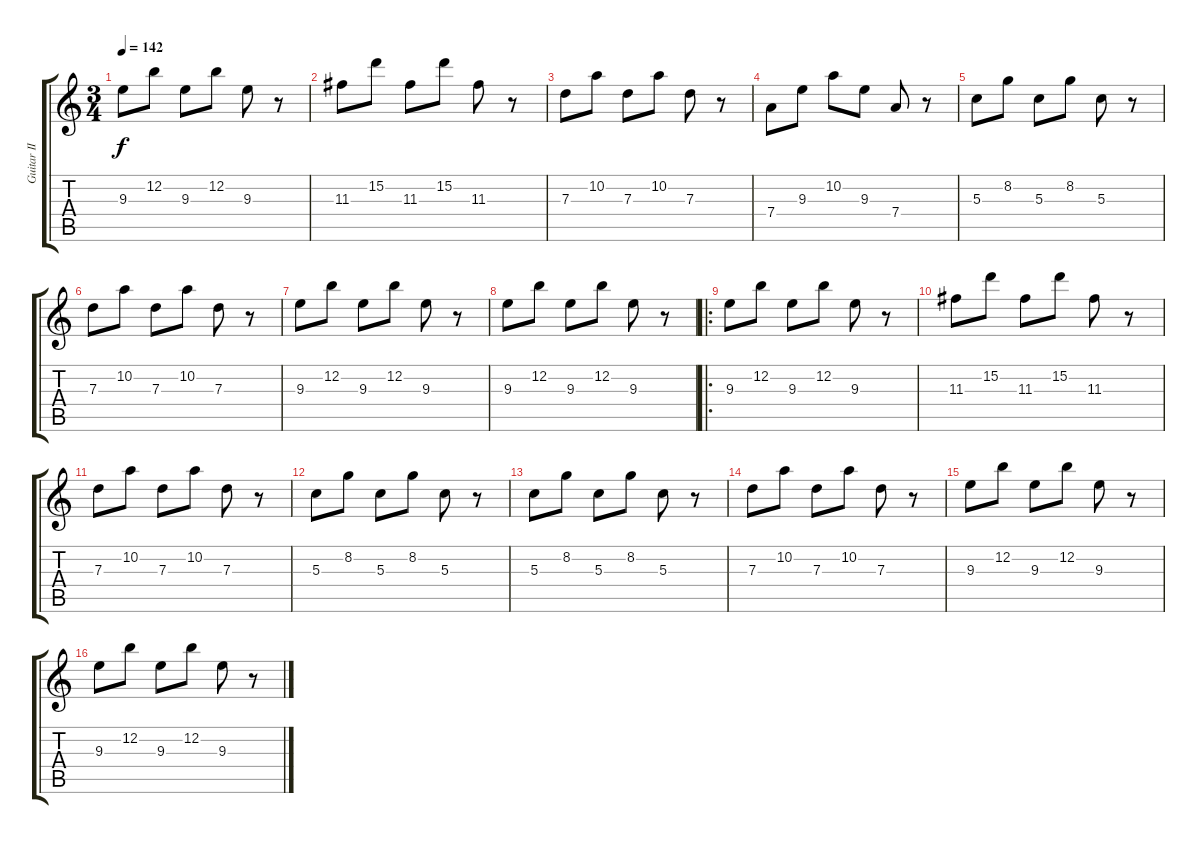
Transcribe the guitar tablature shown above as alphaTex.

\track ("Guitar II" "Guitar II") {instrument acousticguitarsteel}
\staff {score tabs}
\tuning (E4 B3 G3 D3 A2 E2) {hide}
\ts (3 4)
\tempo 142
\clef g2
\ks c
9.3.8{dy f} 12.2.8 9.3.8 12.2.8 9.3.8 r.8 |
11.3.8 15.2.8 11.3.8 15.2.8 11.3.8 r.8 |
7.3.8 10.2.8 7.3.8 10.2.8 7.3.8 r.8 |
7.4.8 9.3.8 10.2.8 9.3.8 7.4.8 r.8 |
5.3.8 8.2.8 5.3.8 8.2.8 5.3.8 r.8 |
7.3.8 10.2.8 7.3.8 10.2.8 7.3.8 r.8 |
9.3.8 12.2.8 9.3.8 12.2.8 9.3.8 r.8 |
9.3.8 12.2.8 9.3.8 12.2.8 9.3.8 r.8 |
\ro
9.3.8 12.2.8 9.3.8 12.2.8 9.3.8 r.8 |
11.3.8 15.2.8 11.3.8 15.2.8 11.3.8 r.8 |
7.3.8 10.2.8 7.3.8 10.2.8 7.3.8 r.8 |
5.3.8 8.2.8 5.3.8 8.2.8 5.3.8 r.8 |
5.3.8 8.2.8 5.3.8 8.2.8 5.3.8 r.8 |
7.3.8 10.2.8 7.3.8 10.2.8 7.3.8 r.8 |
9.3.8 12.2.8 9.3.8 12.2.8 9.3.8 r.8 |
9.3.8 12.2.8 9.3.8 12.2.8 9.3.8 r.8
